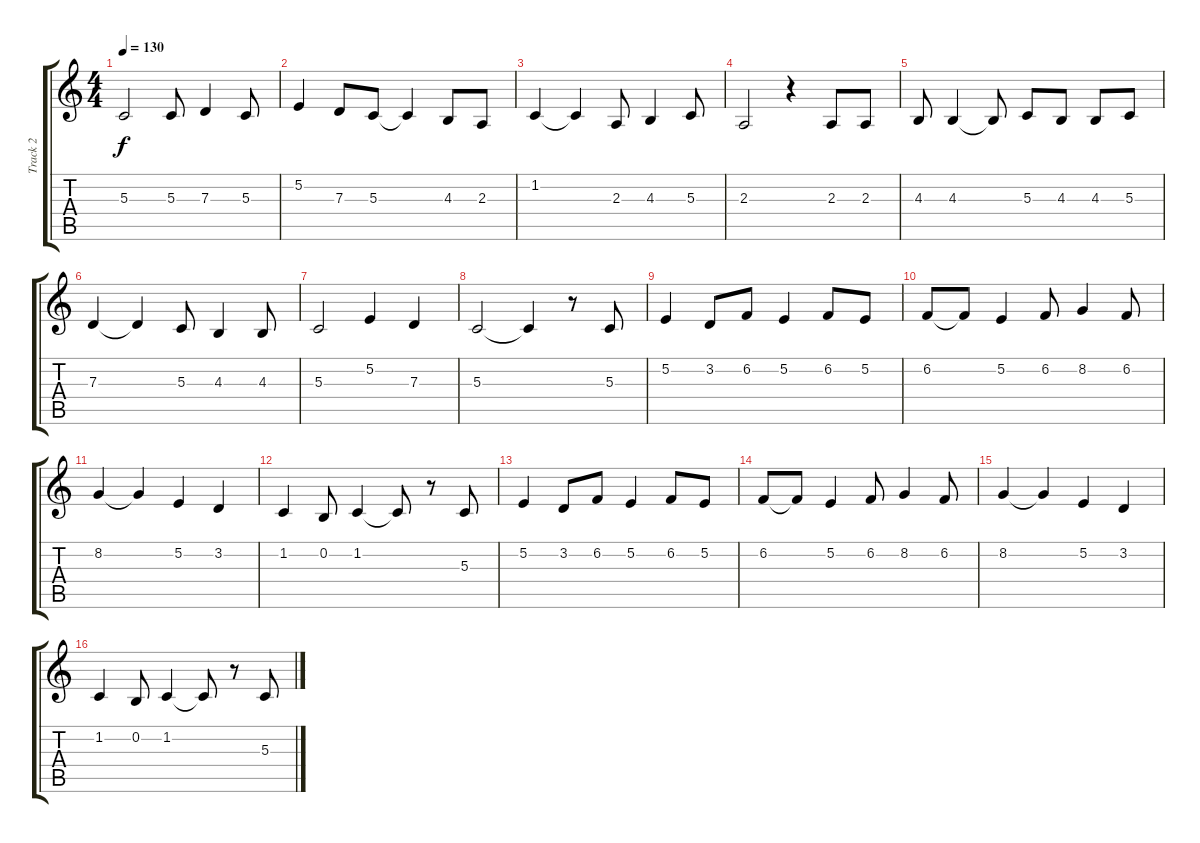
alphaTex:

\track ("Track 2" "Track 2") {instrument clarinet}
\staff {score tabs}
\tuning (E4 B3 G3 D3 A2 E2) {hide}
\ts (4 4)
\tempo 130
\clef g2
\ks c
5.3.2{dy f} 5.3.8 7.3.4 5.3.8 |
5.2.4 7.3.8 5.3.8 5.3{t}.4 4.3.8 2.3.8 |
1.2.4 1.2{t}.4 2.3.8 4.3.4 5.3.8 |
2.3.2 r.4 2.3.8 2.3.8 |
4.3.8 4.3.4 4.3{t}.8 5.3.8 4.3.8 4.3.8 5.3.8 |
7.3.4 7.3{t}.4 5.3.8 4.3.4 4.3.8 |
5.3.2 5.2.4 7.3.4 |
5.3.2 5.3{t}.4 r.8 5.3.8 |
5.2.4 3.2.8 6.2.8 5.2.4 6.2.8 5.2.8 |
6.2.8 6.2{t}.8 5.2.4 6.2.8 8.2.4 6.2.8 |
8.2.4 8.2{t}.4 5.2.4 3.2.4 |
1.2.4 0.2.8 1.2.4 1.2{t}.8 r.8 5.3.8 |
5.2.4 3.2.8 6.2.8 5.2.4 6.2.8 5.2.8 |
6.2.8 6.2{t}.8 5.2.4 6.2.8 8.2.4 6.2.8 |
8.2.4 8.2{t}.4 5.2.4 3.2.4 |
1.2.4 0.2.8 1.2.4 1.2{t}.8 r.8 5.3.8
